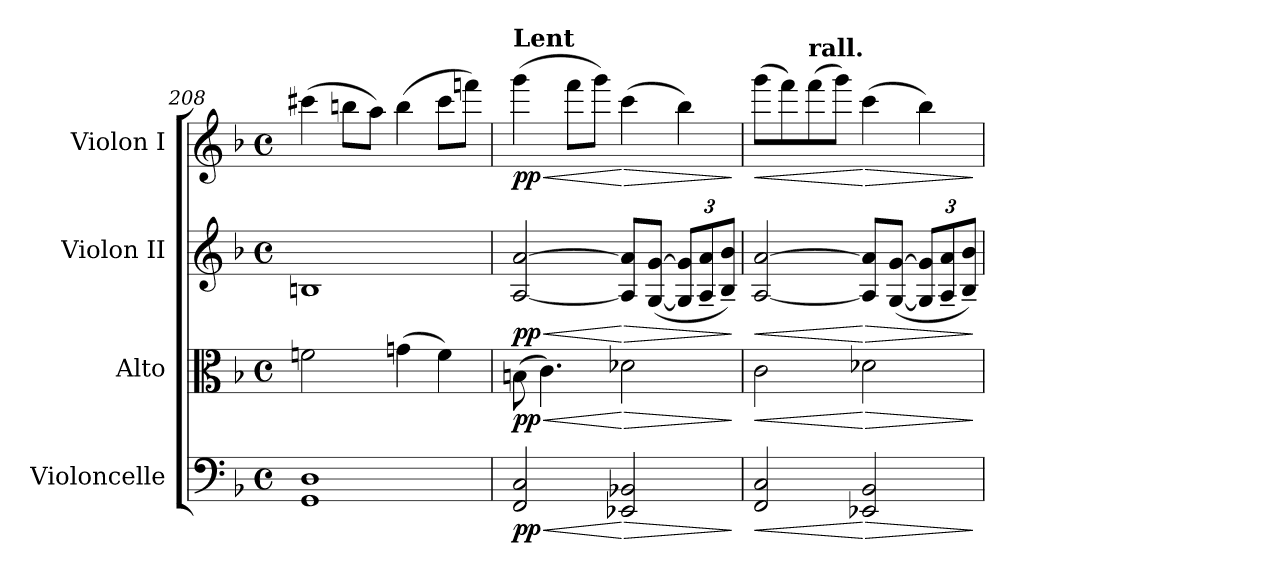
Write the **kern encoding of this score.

**kern	**dynam	**kern	**dynam	**kern	**dynam	**kern	**dynam
*part4	*part4	*part3	*part3	*part2	*part2	*part1	*part1
*staff4	*staff4	*staff3	*staff3	*staff2	*staff2	*staff1	*staff1
*I"Violoncelle	*	*I"Alto	*	*I"Violon II	*	*I"Violon I	*
*I'Vc	*	*	*	*I'Vln	*	*I'Vln	*
*clefF4	*	*clefC3	*	*clefG2	*	*clefG2	*
*k[b-]	*	*k[b-]	*	*k[b-]	*	*k[b-]	*
*M4/4	*	*M4/4	*	*M4/4	*	*M4/4	*
*met(c)	*	*met(c)	*	*met(c)	*	*met(c)	*
=208	=208	=208	=208	=208	=208	=208	=208
1GG 1D	.	2fn\	.	1Bn	.	(>4ccc#X\	.
.	.	.	.	.	.	8bbn\L	.
.	.	.	.	.	.	8aa\J)	.
.	.	(>4gn\	.	.	.	(>4bb\	.
.	.	4f\)	.	.	.	8ccc#\L	.
.	.	.	.	.	.	8fffn\J)	.
!!LO:PB:g=z
=209	=209	=209	=209	=209	=209	=209	=209
!	!	!	!	!	!	!LO:TX:B:t=Lent	!
!	!LO:HP:b	!	!LO:HP:b	!	!LO:HP:b	!	!LO:HP:b
!	!LO:DY:n=1:b	!	!LO:DY:n=1:b	!	!LO:DY:n=1:b	!	!LO:DY:n=1:b
2FF/ 2C/	< pp	(>8Bn\	< pp	[2A/ [2a/	< pp	(>4ggg\	< pp
.	.	4.c\)	.	.	.	.	.
.	.	.	.	.	.	8fff\L	.
.	.	.	.	.	.	8ggg\J)	.
!	!LO:HP:n=1:b	!	!LO:HP:n=1:b	!	!LO:HP:n=1:b	!	!LO:HP:n=1:b
2EE-X/ 2BB-X/	[ >	2d-X\	[ >	8A/] 8a/]L	[ >	(>4ccc\	[ >
.	.	.	.	(<[8G/ [8g/J	.	.	.
*	*	*	*	*Xbrackettup	*	*	*
.	.	.	.	12G/] 12g/]L	.	4bb-\)	.
.	.	.	.	12A/~ 12a/~	.	.	.
.	.	.	.	12B-/~ 12b-/~J)	.	.	.
.	]	.	]	.	]	.	]
=210	=210	=210	=210	=210	=210	=210	=210
!	!LO:HP:b	!	!LO:HP:b	!	!LO:HP:b	!	!LO:HP:b
2FF/ 2C/	<	2c\	<	[2A/ [2a/	<	(>8ggg\L	<
.	.	.	.	.	.	8fff\)	.
!	!	!	!	!	!	!LO:TX:B:t=rall.	!
.	.	.	.	.	.	(>8fff\	.
.	.	.	.	.	.	8ggg\J)	.
!	!LO:HP:n=1:b	!	!LO:HP:n=1:b	!	!LO:HP:n=1:b	!	!LO:HP:n=1:b
2EE-X/ 2BB-/	[ >	2d-X\	[ >	8A/] 8a/]L	[ >	(>4ccc\	[ >
.	.	.	.	(<[8G/ [8g/J	.	.	.
.	.	.	.	12G/] 12g/]L	.	4bb-\)	.
.	.	.	.	12A/~ 12a/~	.	.	.
.	.	.	.	12B-/~ 12b-/~J)	.	.	.
.	]	.	]	.	]	.	]
=	=	=	=	=	=	=	=
*-	*-	*-	*-	*-	*-	*-	*-
